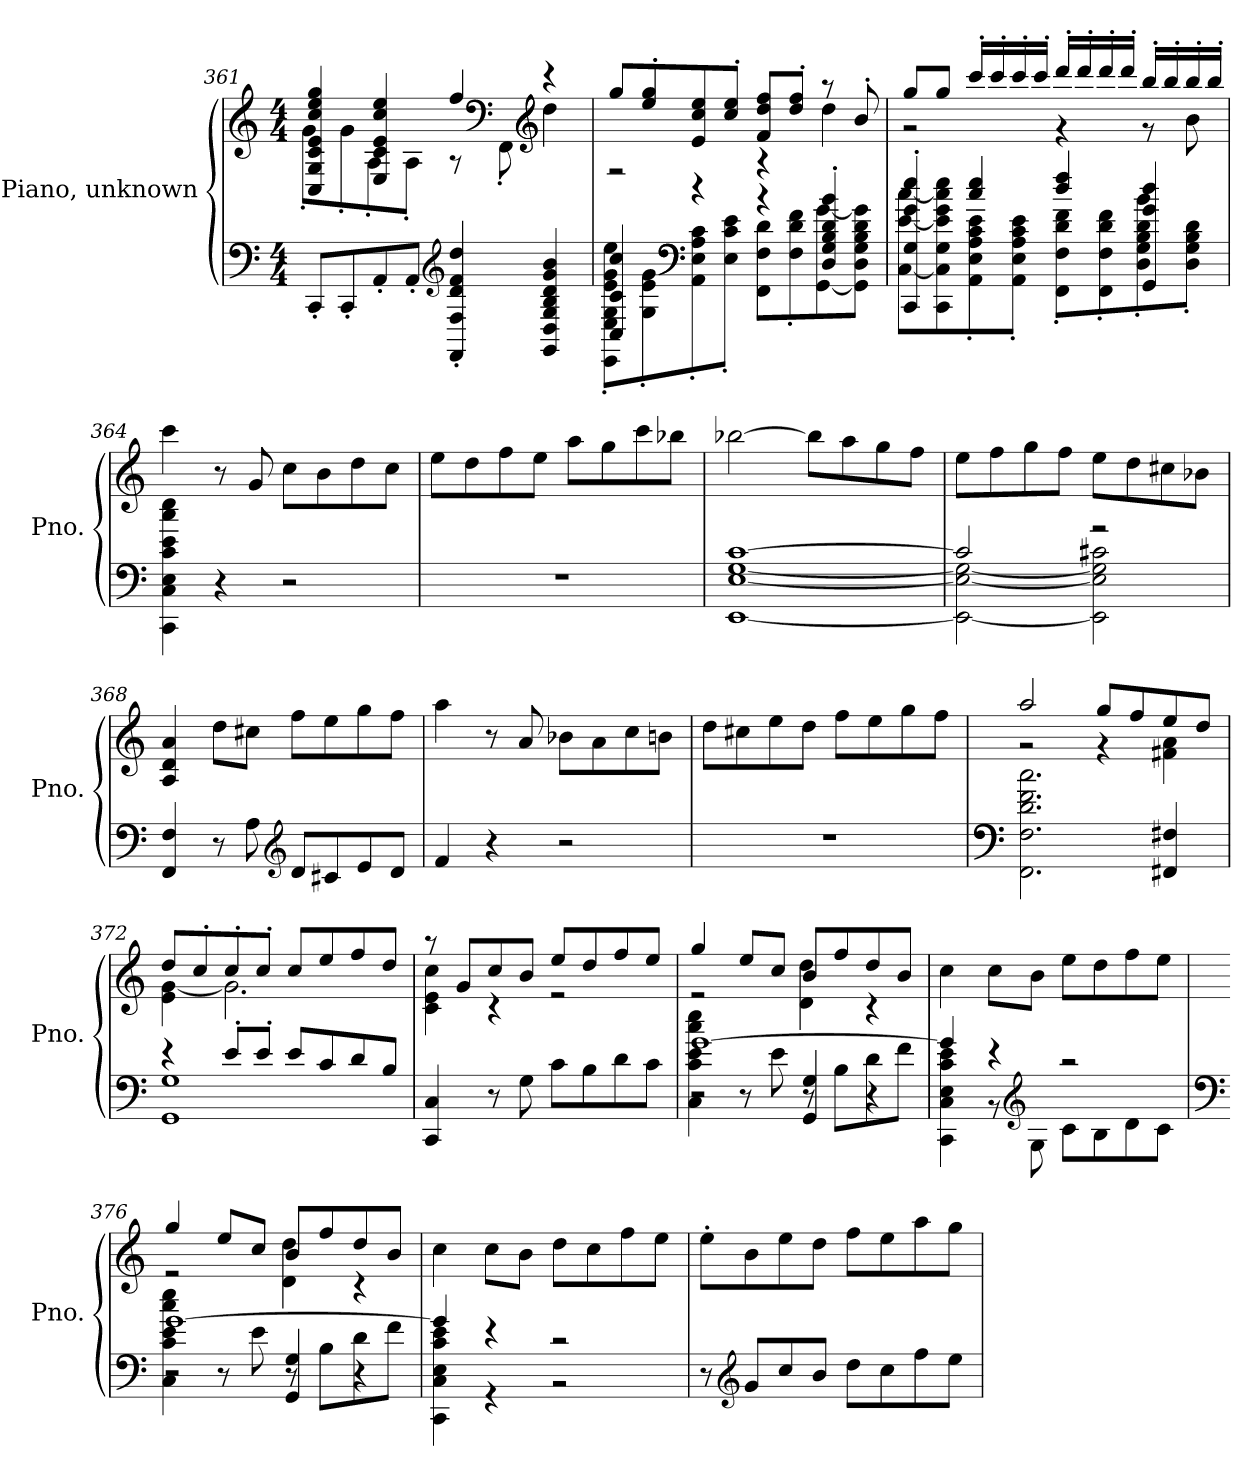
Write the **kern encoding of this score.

**kern	**kern
*part1	*part1
*staff2	*staff1
*I"Piano, unknown	*
*I'Pno.	*
*clefF4	*clefG2
*k[]	*k[]
*M4/4	*M4/4
=361	=361
*	*^
8CC'/L	4C/ 4G/ 4c/ 4e/ 4cc/ 4ee/ 4gg/	8g'\L
8CC'/	.	8g'\
8AA'/	4E/ 4c/ 4e/ 4cc/ 4ee/	8A'\
8AA'/J	.	8A'\J
*clefG2	*	*
4FF/' 4F/' 4d/' 4f/' 4dd/'	4ff/	8r
*	*clefF4	*
.	.	8FF'\
*	*clefG2	*
4GG/ 4D/ 4G/ 4B/ 4d/ 4g/ 4b/	4r	4dd\
=362	=362	=362
*^	*	*
4C/ 4c/ 4cc/	8EE\' 8E\' 8G\' 8e\' 8g\' 8ee\'L	8gg/L	2r
.	8G\' 8e\' 8g\'	8ee/' 8gg/'	.
*clefF4	*	*	*
4r	8AA\' 8E\' 8A\' 8c\'	8e/ 8cc/ 8ee/	.
.	8E\' 8c\' 8e\'J	8cc/' 8ee/'J	.
4r	8FF\ 8F\ 8d\L	8f/ 8dd/ 8ff/L	4r
.	8F\' 8d\' 8f\'	8dd/' 8ff/'J	.
4D/' 4G/' 4B/' 4d/' 4b/'	[8GG\ [8g\	8r	4dd\
.	8GG\] 8D\ 8G\ 8B\ 8d\ 8g\]J	8b'/	.
!!LO:LB:g=z	!!
=363	=363	=363	=363
4CC/' 4G/' 4g/' 4ee/'	[8C\ [8e\ [8cc\L	8gg/L	2r
.	8CC\ 8C\] 8G\ 8e\] 8g\ 8cc\] 8ee\	8gg/J	.
4cc/ 4ee/	8AA\' 8E\' 8A\' 8c\' 8e\'	16ccc'/LL	.
.	.	16ccc'/	.
.	8AA\' 8E\' 8A\' 8c\' 8e\'J	16ccc'/	.
.	.	16ccc'/JJ	.
4dd/ 4ff/	8FF\' 8F\' 8d\' 8f\'L	16ddd'/LL	4r
.	.	16ddd'/	.
.	8FF\' 8F\' 8d\' 8f\'	16ddd'/	.
.	.	16ddd'/JJ	.
4GG/ 4g/ 4dd/	8D\' 8G\' 8B\' 8d\' 8b\'	16bb'/LL	8r
.	.	16bb'/	.
.	8D\' 8G\' 8B\' 8d\'J	16bb'/	8b\
.	.	16bb'/JJ	.
*v	*v	*	*
*	*v	*v
=364	=364
4CC\ 4C\ 4E\ 4c\ 4e\ 4cc\ 4ee\	4ccc\
4r	8r
.	8g/
2r	8cc\L
.	8b\
.	8dd\
.	8cc\J
=365	=365
1r	8ee\L
.	8dd\
.	8ff\
.	8ee\J
.	8aa\L
.	8gg\
.	8ccc\
.	8bb-X\J
=366	=366
*^	*
[1c	[1EE [1E [1G	[2bb-X\
.	.	8bb-\L]
.	.	8aa\
.	.	8gg\
.	.	8ff\J
!!LO:LB:g=z
=367	=367	=367
2c/]	2EE\_ 2E\_ 2G\_	8ee\L
.	.	8ff\
.	.	8gg\
.	.	8ff\J
2r	2EE\] 2E\] 2G\] 2c#X\	8ee\L
.	.	8dd\
.	.	8cc#X\
.	.	8b-X\J
*v	*v	*
=368	=368
4FF/ 4F/	4A/ 4d/ 4a/
8r	8dd\L
8A\	8cc#X\J
*clefG2	*
8d/L	8ff\L
8c#X/	8ee\
8e/	8gg\
8d/J	8ff\J
=369	=369
4f/	4aa\
4r	8r
.	8a/
2r	8b-X\L
.	8a\
.	8cc\
.	8bn\J
=370	=370
1r	8dd\L
.	8cc#X\
.	8ee\
.	8dd\J
.	8ff\L
.	8ee\
.	8gg\
.	8ff\J
!!LO:LB:g=z
=371	=371
*clefF4	*
*	*^
2.FF\ 2.F\ 2.d\ 2.f\ 2.cc\	2aa/	2r
.	8gg/L	4r
.	8ff/	.
4FF#X/ 4F#X/	8ee/	4f#X\ 4a\
.	8dd/J	.
=372	=372	=372
*^	*	*
4r	1GG 1G	8dd/L	4e\ [4g\
.	.	8cc'/	.
8e'/L	.	8cc'/	2.g\]
8e'/J	.	8cc'/J	.
8e/L	.	8cc/L	.
8c/	.	8ee/	.
8d/	.	8ff/	.
8B/J	.	8dd/J	.
*v	*v	*	*
=373	=373	=373
4CC/ 4C/	8r	4c\ 4e\ 4cc\
.	8g/L	.
8r	8cc/	4r
8G\	8b/J	.
8c\L	8ee/L	2r
8B\	8dd/	.
8d\	8ff/	.
8c\J	8ee/J	.
=374	=374	=374
*^	*	*
*	*^	*	*
[1g	4C\ 4c\ 4e\ 4cc\ 4ee\	2r	4gg/	2r
.	8r	.	8ee/L	.
.	8e\	.	8cc/J	.
.	8r	4GG/ 4G/	8b/L	4d\ 4dd\
.	8B\L	.	8ff/	.
.	8d\	4r	8dd/	4r
.	8f\J	.	8b/J	.
*	*v	*v	*	*
*	*	*v	*v
=375	=375	=375
4g/]	4CC\ 4C\ 4E\ 4c\ 4e\	4cc\
4r	8r	8cc\L
*clefG2	*	*
.	8G\	8b\J
2r	8c\L	8ee\L
.	8B\	8dd\
.	8d\	8ff\
.	8c\J	8ee\J
*v	*v	*
!!LO:LB:g=z
=376	=376
*clefF4	*
*^	*^
*	*^	*	*
[1g	4C\ 4c\ 4e\ 4cc\ 4ee\	2r	4gg/	2r
.	8r	.	8ee/L	.
.	8e\	.	8cc/J	.
.	8r	4GG/ 4G/	8b/L	4d\ 4dd\
.	8B\L	.	8ff/	.
.	8d\	4r	8dd/	4r
.	8f\J	.	8b/J	.
*	*v	*v	*	*
*	*	*v	*v
=377	=377	=377
4g/]	4CC\ 4C\ 4E\ 4c\ 4e\	4cc\
4r	4r	8cc\L
.	.	8b\J
2r	2r	8dd\L
.	.	8cc\
.	.	8ff\
.	.	8ee\J
*v	*v	*
=378	=378
8r	8ee'\L
*clefG2	*
8g/L	8b\
8cc/	8ee\
8b/J	8dd\J
8dd\L	8ff\L
8cc\	8ee\
8ff\	8aa\
8ee\J	8gg\J
=	=
*-	*-
